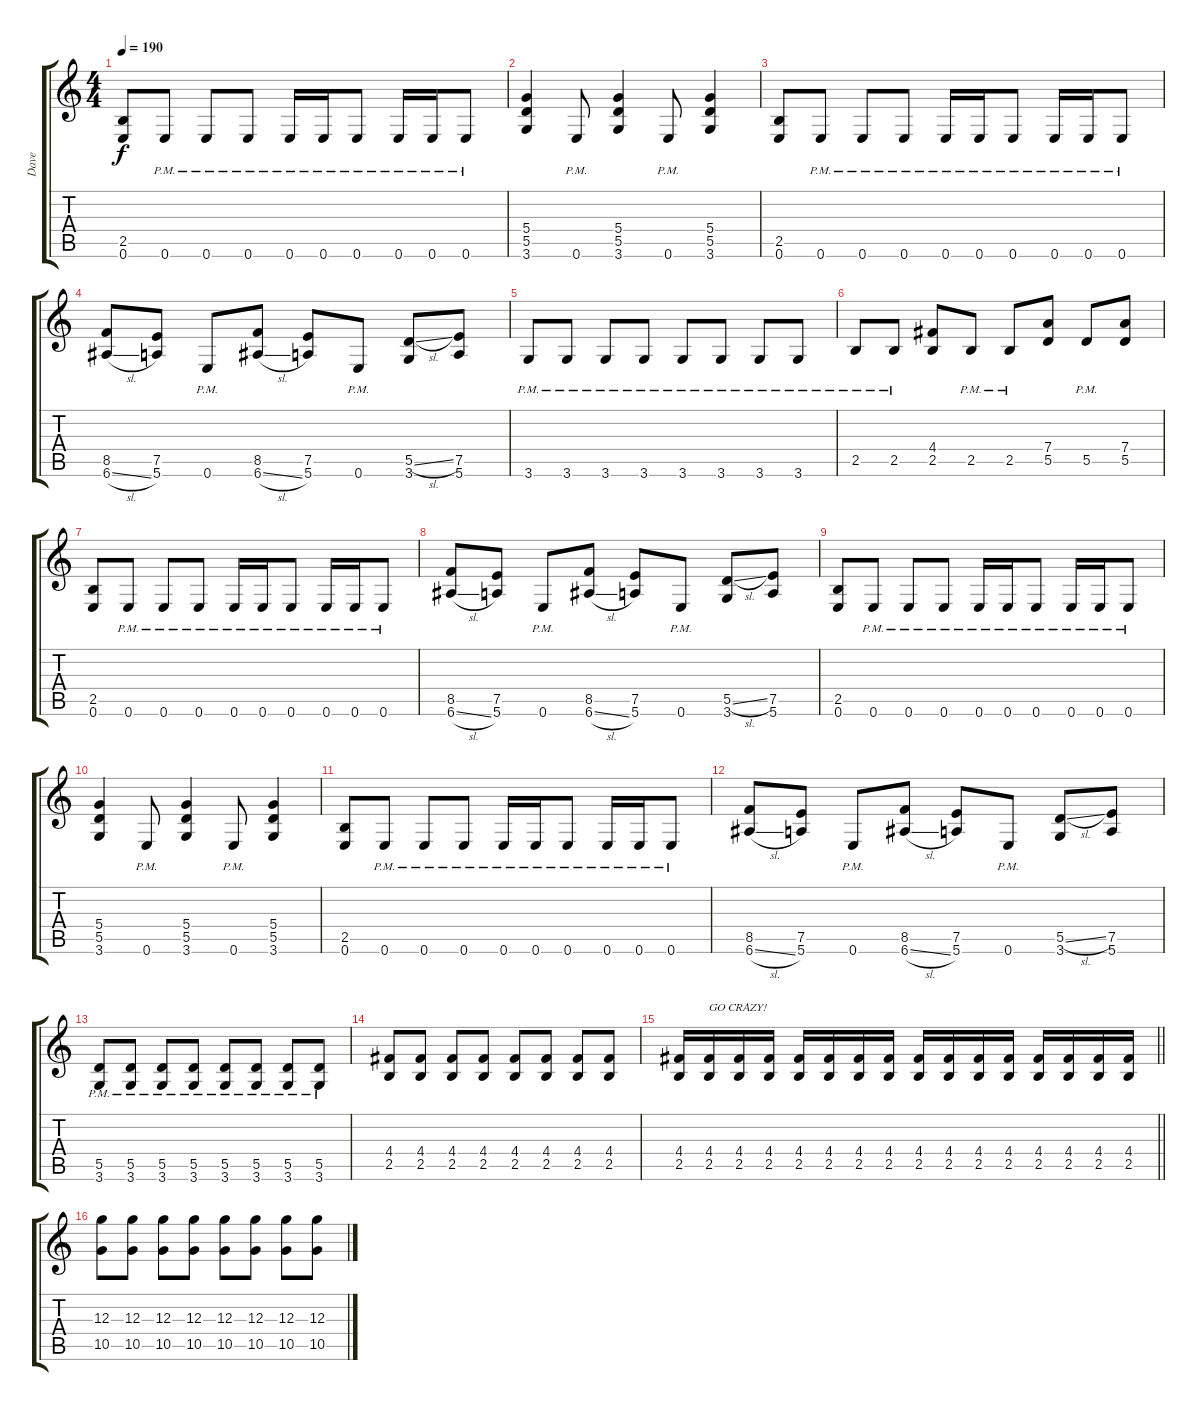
\track ("Dave" "Dave") {instrument overdrivenguitar}
\staff {score tabs}
\tuning (E4 B3 G3 D3 A2 E2) {hide}
\ts (4 4)
\tempo 190
\clef g2
\ks c
(2.5 0.6).8{dy f} 0.6{pm}.8 0.6{pm}.8 0.6{pm}.8 0.6{pm}.16 0.6{pm}.16 0.6{pm}.8 0.6{pm}.16 0.6{pm}.16 0.6{pm}.8 |
(5.4 5.5 3.6).4 0.6{pm}.8 (5.4 5.5 3.6).4 0.6{pm}.8 (5.4 5.5 3.6).4 |
(2.5 0.6).8 0.6{pm}.8 0.6{pm}.8 0.6{pm}.8 0.6{pm}.16 0.6{pm}.16 0.6{pm}.8 0.6{pm}.16 0.6{pm}.16 0.6{pm}.8 |
(8.5 6.6{sl}).8 (7.5 5.6).8 0.6{pm}.8 (8.5 6.6{sl}).8 (7.5 5.6).8 0.6{pm}.8 (5.5{sl} 3.6).8 (7.5 5.6).8 |
3.6{pm}.8 3.6{pm}.8 3.6{pm}.8 3.6{pm}.8 3.6{pm}.8 3.6{pm}.8 3.6{pm}.8 3.6{pm}.8 |
2.5{pm}.8 2.5{pm}.8 (4.4 2.5).8 2.5{pm}.8 2.5{pm}.8 (7.4 5.5).8 5.5{pm}.8 (7.4 5.5).8 |
(2.5 0.6).8 0.6{pm}.8 0.6{pm}.8 0.6{pm}.8 0.6{pm}.16 0.6{pm}.16 0.6{pm}.8 0.6{pm}.16 0.6{pm}.16 0.6{pm}.8 |
(8.5 6.6{sl}).8 (7.5 5.6).8 0.6{pm}.8 (8.5 6.6{sl}).8 (7.5 5.6).8 0.6{pm}.8 (5.5{sl} 3.6).8 (7.5 5.6).8 |
(2.5 0.6).8 0.6{pm}.8 0.6{pm}.8 0.6{pm}.8 0.6{pm}.16 0.6{pm}.16 0.6{pm}.8 0.6{pm}.16 0.6{pm}.16 0.6{pm}.8 |
(5.4 5.5 3.6).4 0.6{pm}.8 (5.4 5.5 3.6).4 0.6{pm}.8 (5.4 5.5 3.6).4 |
(2.5 0.6).8 0.6{pm}.8 0.6{pm}.8 0.6{pm}.8 0.6{pm}.16 0.6{pm}.16 0.6{pm}.8 0.6{pm}.16 0.6{pm}.16 0.6{pm}.8 |
(8.5 6.6{sl}).8 (7.5 5.6).8 0.6{pm}.8 (8.5 6.6{sl}).8 (7.5 5.6).8 0.6{pm}.8 (5.5{sl} 3.6).8 (7.5 5.6).8 |
(5.5 3.6{pm}).8 (5.5 3.6{pm}).8 (5.5 3.6{pm}).8 (5.5 3.6{pm}).8 (5.5 3.6{pm}).8 (5.5 3.6{pm}).8 (5.5 3.6{pm}).8 (5.5 3.6{pm}).8 |
(4.4 2.5).8 (4.4 2.5).8 (4.4 2.5).8 (4.4 2.5).8 (4.4 2.5).8 (4.4 2.5).8 (4.4 2.5).8 (4.4 2.5).8 |
\barLineRight lightlight
(4.4 2.5).16 (4.4 2.5).16{txt "GO CRAZY!"} (4.4 2.5).16 (4.4 2.5).16 (4.4 2.5).16 (4.4 2.5).16 (4.4 2.5).16 (4.4 2.5).16 (4.4 2.5).16 (4.4 2.5).16 (4.4 2.5).16 (4.4 2.5).16 (4.4 2.5).16 (4.4 2.5).16 (4.4 2.5).16 (4.4 2.5).16 |
(12.3 10.5).8 (12.3 10.5).8 (12.3 10.5).8 (12.3 10.5).8 (12.3 10.5).8 (12.3 10.5).8 (12.3 10.5).8 (12.3 10.5).8
